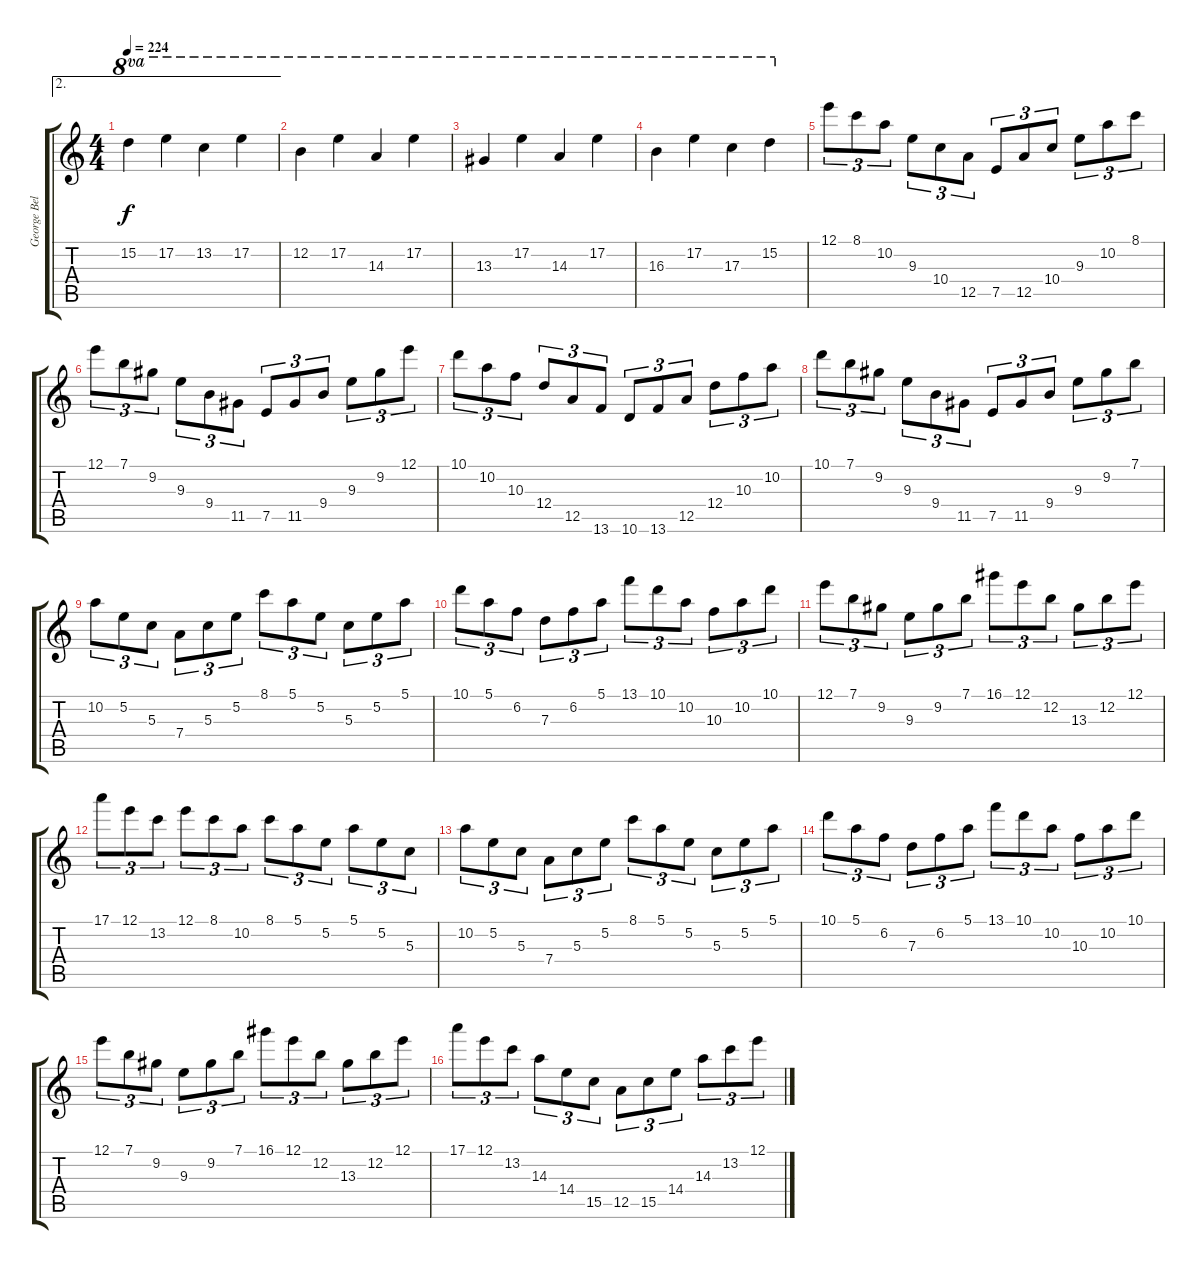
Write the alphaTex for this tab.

\track ("George Bellas" "George Bel") {instrument acousticguitarsteel}
\staff {score tabs}
\tuning (E4 B3 G3 D3 A2 E2) {hide}
\ae 2
\ts (4 4)
\tempo 224
\clef g2
\ks c
15.2.4{ot 8va dy f} 17.2.4{ot 8va} 13.2.4{ot 8va} 17.2.4{ot 8va} |
12.2.4{ot 8va} 17.2.4{ot 8va} 14.3.4{ot 8va} 17.2.4{ot 8va} |
13.3.4{ot 8va} 17.2.4{ot 8va} 14.3.4{ot 8va} 17.2.4{ot 8va} |
16.3.4{ot 8va} 17.2.4{ot 8va} 17.3.4{ot 8va} 15.2.4{ot 8va} |
12.1.8{tu (3 2)} 8.1.8{tu (3 2)} 10.2.8{tu (3 2)} 9.3.8{tu (3 2)} 10.4.8{tu (3 2)} 12.5.8{tu (3 2)} 7.5.8{tu (3 2)} 12.5.8{tu (3 2)} 10.4.8{tu (3 2)} 9.3.8{tu (3 2)} 10.2.8{tu (3 2)} 8.1.8{tu (3 2)} |
12.1.8{tu (3 2)} 7.1.8{tu (3 2)} 9.2.8{tu (3 2)} 9.3.8{tu (3 2)} 9.4.8{tu (3 2)} 11.5.8{tu (3 2)} 7.5.8{tu (3 2)} 11.5.8{tu (3 2)} 9.4.8{tu (3 2)} 9.3.8{tu (3 2)} 9.2.8{tu (3 2)} 12.1.8{tu (3 2)} |
10.1.8{tu (3 2)} 10.2.8{tu (3 2)} 10.3.8{tu (3 2)} 12.4.8{tu (3 2)} 12.5.8{tu (3 2)} 13.6.8{tu (3 2)} 10.6.8{tu (3 2)} 13.6.8{tu (3 2)} 12.5.8{tu (3 2)} 12.4.8{tu (3 2)} 10.3.8{tu (3 2)} 10.2.8{tu (3 2)} |
10.1.8{tu (3 2)} 7.1.8{tu (3 2)} 9.2.8{tu (3 2)} 9.3.8{tu (3 2)} 9.4.8{tu (3 2)} 11.5.8{tu (3 2)} 7.5.8{tu (3 2)} 11.5.8{tu (3 2)} 9.4.8{tu (3 2)} 9.3.8{tu (3 2)} 9.2.8{tu (3 2)} 7.1.8{tu (3 2)} |
10.2.8{tu (3 2)} 5.2.8{tu (3 2)} 5.3.8{tu (3 2)} 7.4.8{tu (3 2)} 5.3.8{tu (3 2)} 5.2.8{tu (3 2)} 8.1.8{tu (3 2)} 5.1.8{tu (3 2)} 5.2.8{tu (3 2)} 5.3.8{tu (3 2)} 5.2.8{tu (3 2)} 5.1.8{tu (3 2)} |
10.1.8{tu (3 2)} 5.1.8{tu (3 2)} 6.2.8{tu (3 2)} 7.3.8{tu (3 2)} 6.2.8{tu (3 2)} 5.1.8{tu (3 2)} 13.1.8{tu (3 2)} 10.1.8{tu (3 2)} 10.2.8{tu (3 2)} 10.3.8{tu (3 2)} 10.2.8{tu (3 2)} 10.1.8{tu (3 2)} |
12.1.8{tu (3 2)} 7.1.8{tu (3 2)} 9.2.8{tu (3 2)} 9.3.8{tu (3 2)} 9.2.8{tu (3 2)} 7.1.8{tu (3 2)} 16.1.8{tu (3 2)} 12.1.8{tu (3 2)} 12.2.8{tu (3 2)} 13.3.8{tu (3 2)} 12.2.8{tu (3 2)} 12.1.8{tu (3 2)} |
17.1.8{tu (3 2)} 12.1.8{tu (3 2)} 13.2.8{tu (3 2)} 12.1.8{tu (3 2)} 8.1.8{tu (3 2)} 10.2.8{tu (3 2)} 8.1.8{tu (3 2)} 5.1.8{tu (3 2)} 5.2.8{tu (3 2)} 5.1.8{tu (3 2)} 5.2.8{tu (3 2)} 5.3.8{tu (3 2)} |
10.2.8{tu (3 2)} 5.2.8{tu (3 2)} 5.3.8{tu (3 2)} 7.4.8{tu (3 2)} 5.3.8{tu (3 2)} 5.2.8{tu (3 2)} 8.1.8{tu (3 2)} 5.1.8{tu (3 2)} 5.2.8{tu (3 2)} 5.3.8{tu (3 2)} 5.2.8{tu (3 2)} 5.1.8{tu (3 2)} |
10.1.8{tu (3 2)} 5.1.8{tu (3 2)} 6.2.8{tu (3 2)} 7.3.8{tu (3 2)} 6.2.8{tu (3 2)} 5.1.8{tu (3 2)} 13.1.8{tu (3 2)} 10.1.8{tu (3 2)} 10.2.8{tu (3 2)} 10.3.8{tu (3 2)} 10.2.8{tu (3 2)} 10.1.8{tu (3 2)} |
12.1.8{tu (3 2)} 7.1.8{tu (3 2)} 9.2.8{tu (3 2)} 9.3.8{tu (3 2)} 9.2.8{tu (3 2)} 7.1.8{tu (3 2)} 16.1.8{tu (3 2)} 12.1.8{tu (3 2)} 12.2.8{tu (3 2)} 13.3.8{tu (3 2)} 12.2.8{tu (3 2)} 12.1.8{tu (3 2)} |
17.1.8{tu (3 2)} 12.1.8{tu (3 2)} 13.2.8{tu (3 2)} 14.3.8{tu (3 2)} 14.4.8{tu (3 2)} 15.5.8{tu (3 2)} 12.5.8{tu (3 2)} 15.5.8{tu (3 2)} 14.4.8{tu (3 2)} 14.3.8{tu (3 2)} 13.2.8{tu (3 2)} 12.1.8{tu (3 2)}
